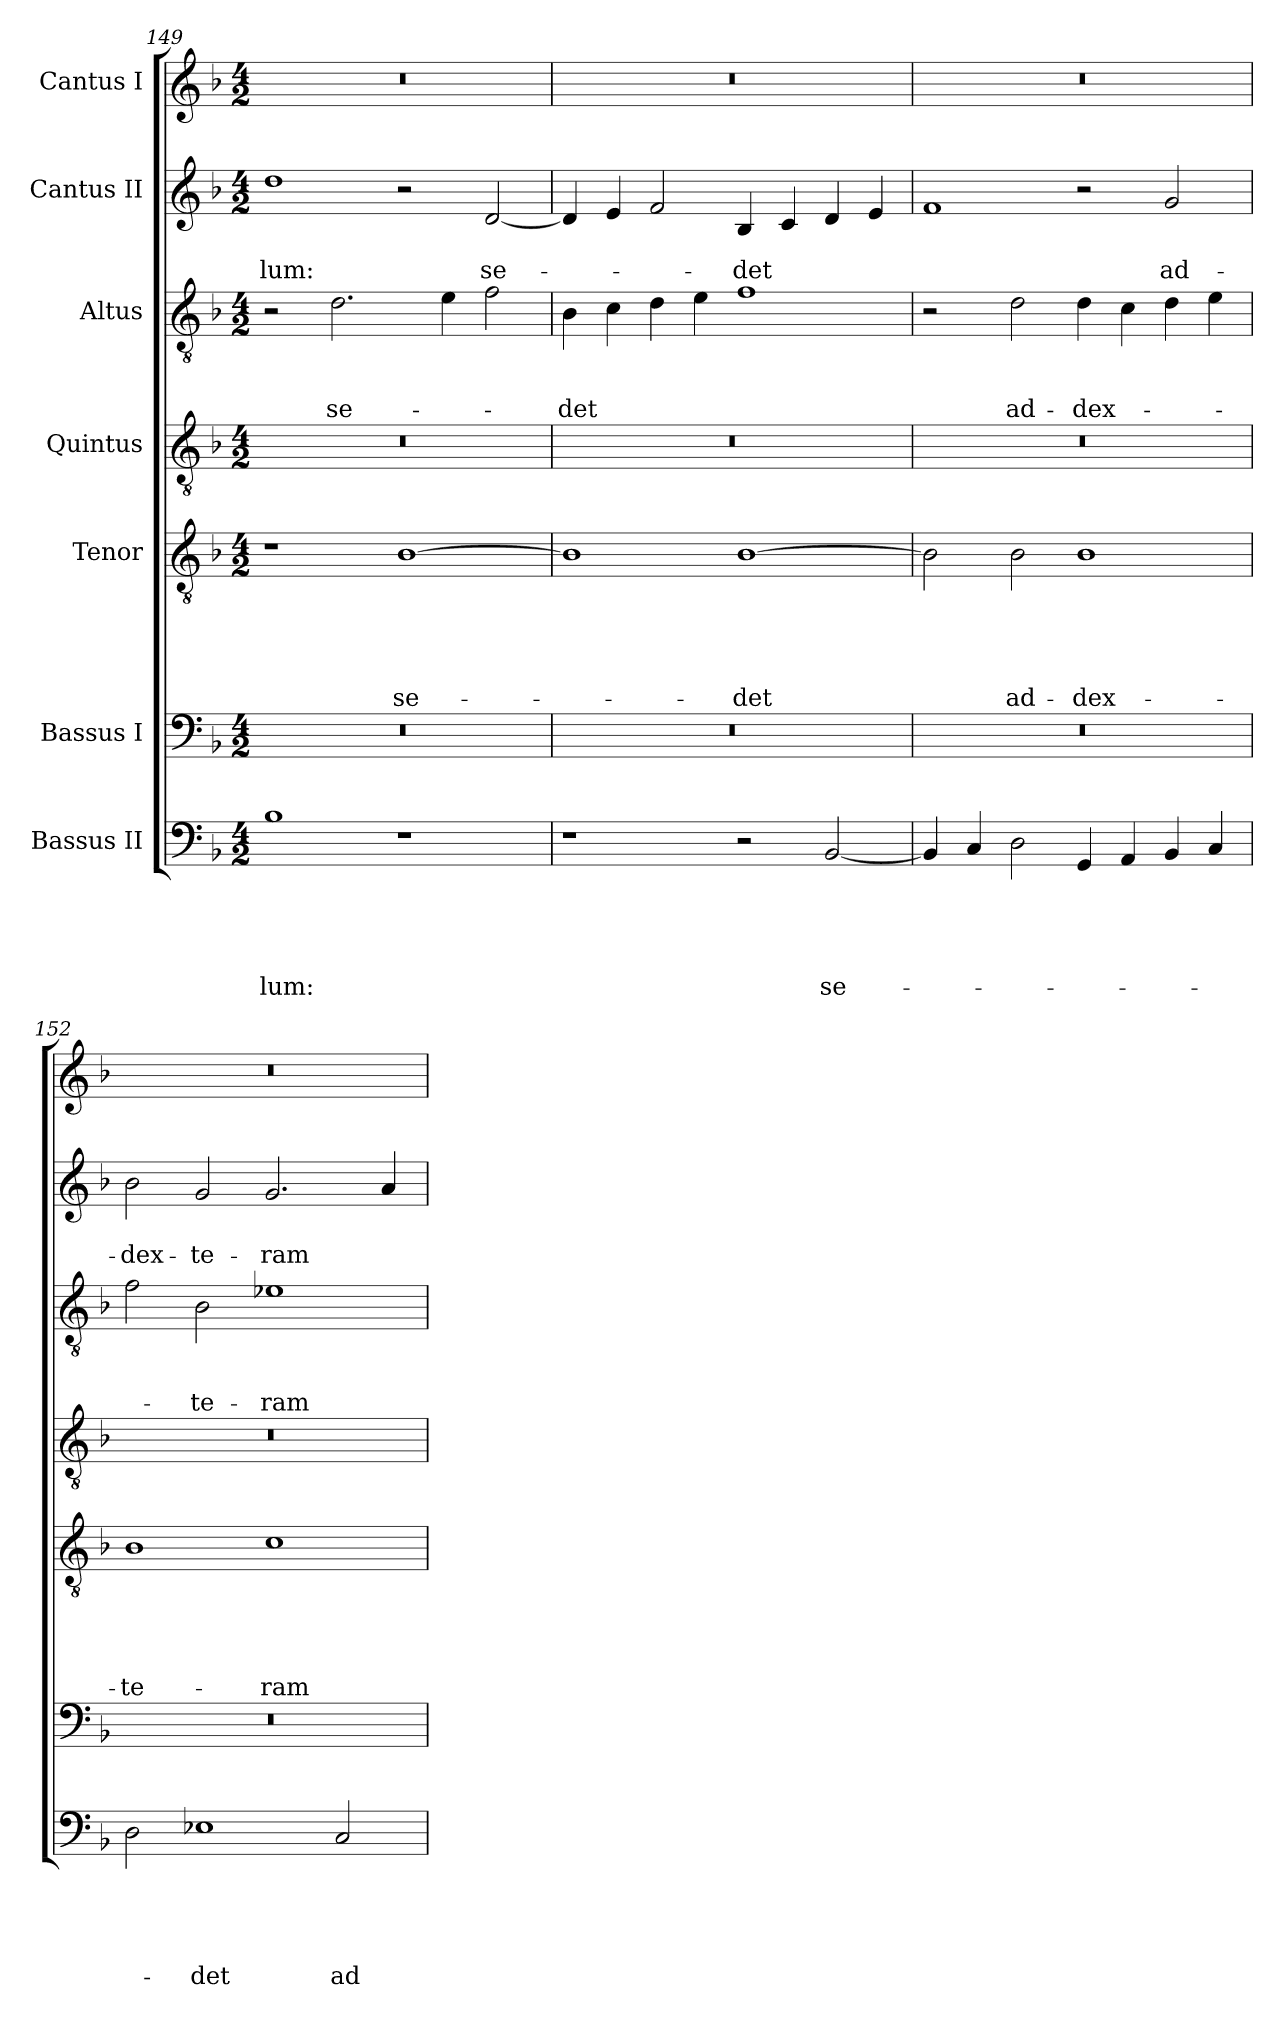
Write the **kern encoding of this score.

**kern	**text	**text	**text	**text	**text	**kern	**kern	**text	**text	**text	**text	**text	**kern	**kern	**text	**text	**text	**kern	**text	**text	**kern
*part7	*part7	*part7	*part7	*part7	*part7	*part6	*part5	*part5	*part5	*part5	*part5	*part5	*part4	*part3	*part3	*part3	*part3	*part2	*part2	*part2	*part1
*staff7	*staff7	*staff7	*staff7	*staff7	*staff7	*staff6	*staff5	*staff5	*staff5	*staff5	*staff5	*staff5	*staff4	*staff3	*staff3	*staff3	*staff3	*staff2	*staff2	*staff2	*staff1
*I"Bassus II	*	*	*	*	*	*I"Bassus I	*I"Tenor	*	*	*	*	*	*I"Quintus	*I"Altus	*	*	*	*I"Cantus II	*	*	*I"Cantus I
*clefF4	*	*	*	*	*	*clefF4	*clefGv2	*	*	*	*	*	*clefGv2	*clefGv2	*	*	*	*clefG2	*	*	*clefG2
*k[b-]	*	*	*	*	*	*k[b-]	*k[b-]	*	*	*	*	*	*k[b-]	*k[b-]	*	*	*	*k[b-]	*	*	*k[b-]
*M4/2	*	*	*	*	*	*M4/2	*M4/2	*	*	*	*	*	*M4/2	*M4/2	*	*	*	*M4/2	*	*	*M4/2
=149	=149	=149	=149	=149	=149	=149	=149	=149	=149	=149	=149	=149	=149	=149	=149	=149	=149	=149	=149	=149	=149
1B-\	.	.	.	.	-lum:	0r	1r	.	.	.	.	.	0r	2r	.	.	.	1dd\	.	-lum:	0r
.	.	.	.	.	.	.	.	.	.	.	.	.	.	2.d\	.	.	se-	.	.	.	.
1r	.	.	.	.	.	.	[1B-\	.	.	.	.	se-	.	.	.	.	.	2r	.	.	.
.	.	.	.	.	.	.	.	.	.	.	.	.	.	4e\	.	.	.	.	.	.	.
.	.	.	.	.	.	.	.	.	.	.	.	.	.	2f\	.	.	.	[2d/	.	se-	.
=150	=150	=150	=150	=150	=150	=150	=150	=150	=150	=150	=150	=150	=150	=150	=150	=150	=150	=150	=150	=150	=150
1r	.	.	.	.	.	0r	1B-\]	.	.	.	.	.	0r	4B-\	.	.	-det	4d/]	.	.	0r
.	.	.	.	.	.	.	.	.	.	.	.	.	.	4c\	.	.	.	4e/	.	.	.
.	.	.	.	.	.	.	.	.	.	.	.	.	.	4d\	.	.	.	2f/	.	.	.
.	.	.	.	.	.	.	.	.	.	.	.	.	.	4e\	.	.	.	.	.	.	.
2r	.	.	.	.	.	.	[1B-\	.	.	.	.	-det	.	1f/	.	.	.	4B-/	.	-det	.
.	.	.	.	.	.	.	.	.	.	.	.	.	.	.	.	.	.	4c/	.	.	.
[2BB-/	.	.	.	.	se-	.	.	.	.	.	.	.	.	.	.	.	.	4d/	.	.	.
.	.	.	.	.	.	.	.	.	.	.	.	.	.	.	.	.	.	4e/	.	.	.
=151	=151	=151	=151	=151	=151	=151	=151	=151	=151	=151	=151	=151	=151	=151	=151	=151	=151	=151	=151	=151	=151
4BB-/]	.	.	.	.	.	0r	2B-\]	.	.	.	.	.	0r	2r	.	.	.	1f/	.	.	0r
4C/	.	.	.	.	.	.	.	.	.	.	.	.	.	.	.	.	.	.	.	.	.
2D\	.	.	.	.	.	.	2B-\	.	.	.	.	ad-	.	2d\	.	.	ad-	.	.	.	.
4GG/	.	.	.	.	.	.	1B-\	.	.	.	.	dex-	.	4d\	.	.	dex-	2r	.	.	.
4AA/	.	.	.	.	.	.	.	.	.	.	.	.	.	4c\	.	.	.	.	.	.	.
4BB-/	.	.	.	.	.	.	.	.	.	.	.	.	.	4d\	.	.	.	2g/	.	ad-	.
4C/	.	.	.	.	.	.	.	.	.	.	.	.	.	4e\	.	.	.	.	.	.	.
=152	=152	=152	=152	=152	=152	=152	=152	=152	=152	=152	=152	=152	=152	=152	=152	=152	=152	=152	=152	=152	=152
2D\	.	.	.	.	.	0r	1B-\	.	.	.	.	-te-	0r	2f\	.	.	.	2b-\	.	dex-	0r
1E-X\	.	.	.	.	-det	.	.	.	.	.	.	.	.	2B-\	.	.	-te-	2g/	.	-te-	.
.	.	.	.	.	.	.	1c\	.	.	.	.	-ram	.	1e-X\	.	.	-ram	2.g/	.	-ram	.
2C/	.	.	.	.	ad-	.	.	.	.	.	.	.	.	.	.	.	.	.	.	.	.
.	.	.	.	.	.	.	.	.	.	.	.	.	.	.	.	.	.	4a/	.	.	.
=	=	=	=	=	=	=	=	=	=	=	=	=	=	=	=	=	=	=	=	=	=
*-	*-	*-	*-	*-	*-	*-	*-	*-	*-	*-	*-	*-	*-	*-	*-	*-	*-	*-	*-	*-	*-
